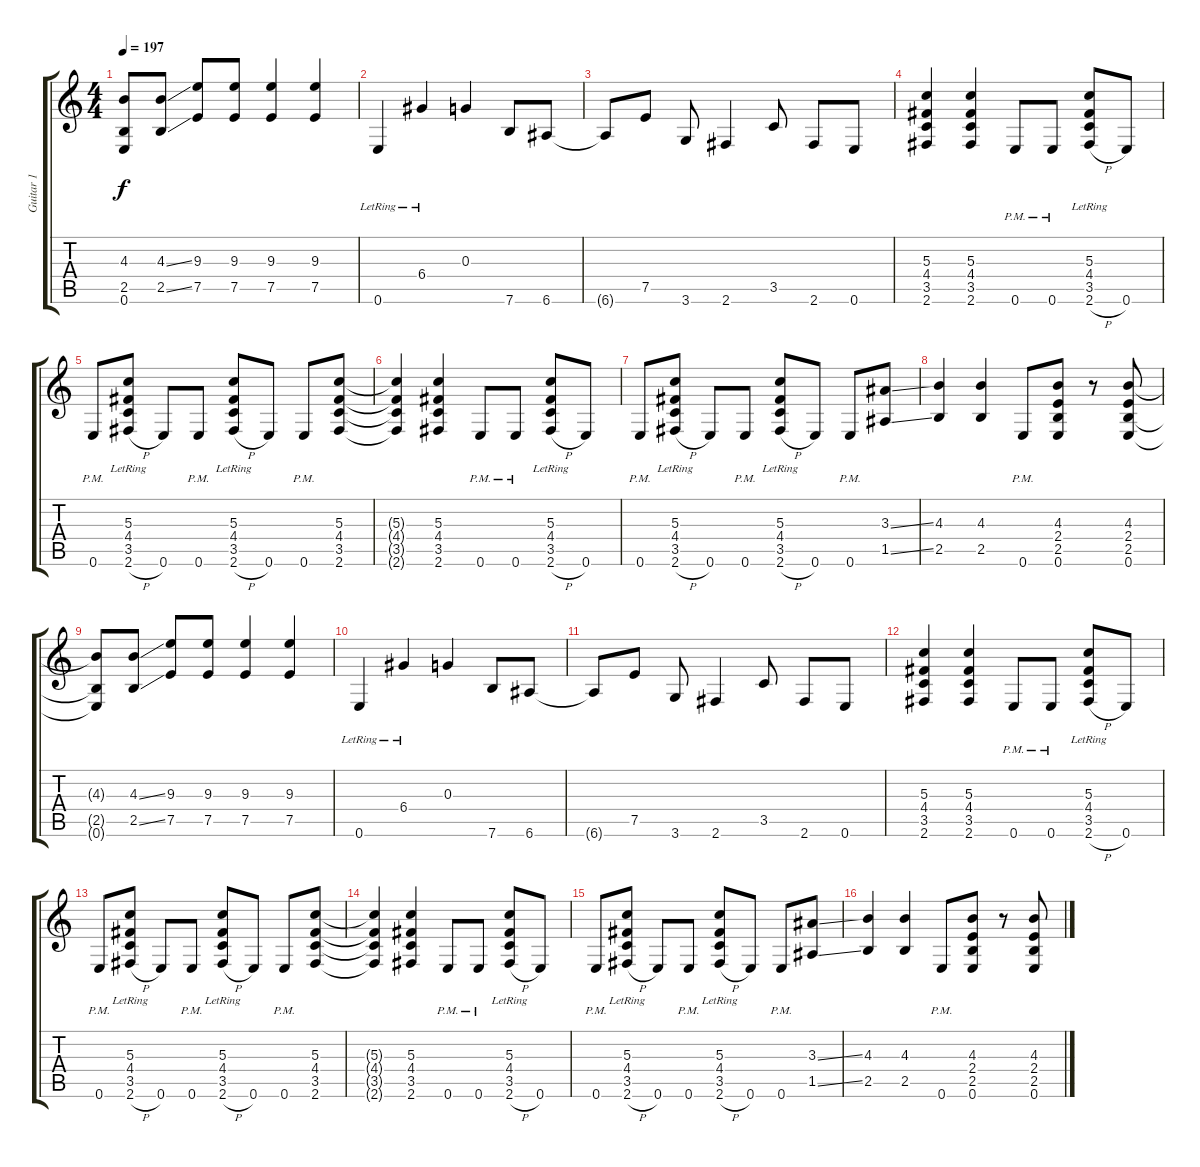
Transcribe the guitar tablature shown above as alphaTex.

\track ("Guitar 1" "Guitar 1") {instrument distortionguitar}
\staff {score tabs}
\tuning (E4 B3 G3 D3 A2 E2) {hide}
\ts (4 4)
\tempo 197
\clef g2
\ks c
(4.3{t} 2.5{t} 0.6{t}).8{dy f} (4.3{ss} 2.5{ss}).8 (9.3 7.5).8 (9.3 7.5).8 (9.3 7.5).4 (9.3 7.5).4 |
0.6{lr}.4 6.4{lr}.4 0.3.4 7.6.8 6.6.8 |
6.6{t}.8 7.5.8 3.6.8 2.6.4 3.5.8 2.6.8 0.6.8 |
(5.3 4.4 3.5 2.6).4 (5.3 4.4 3.5 2.6).4 0.6{pm}.8 0.6{pm}.8 (5.3{lr} 4.4{lr} 3.5{lr} 2.6{h}).8 0.6.8 |
0.6{pm}.8 (5.3{lr} 4.4{lr} 3.5{lr} 2.6{h}).8 0.6.8 0.6{pm}.8 (5.3{lr} 4.4{lr} 3.5{lr} 2.6{h}).8 0.6.8 0.6{pm}.8 (5.3 4.4 3.5 2.6).8 |
(5.3{t} 4.4{t} 3.5{t} 2.6{t}).4 (5.3 4.4 3.5 2.6).4 0.6{pm}.8 0.6{pm}.8 (5.3{lr} 4.4{lr} 3.5{lr} 2.6{h}).8 0.6.8 |
0.6{pm}.8 (5.3{lr} 4.4{lr} 3.5{lr} 2.6{h}).8 0.6.8 0.6{pm}.8 (5.3{lr} 4.4{lr} 3.5{lr} 2.6{h}).8 0.6.8 0.6{pm}.8 (3.3{ss} 1.5{ss}).8 |
(4.3 2.5).4 (4.3 2.5).4 0.6{pm}.8 (4.3 2.4 2.5 0.6).8 r.8 (4.3 2.4 2.5 0.6).8 |
(4.3{t} 2.5{t} 0.6{t}).8 (4.3{ss} 2.5{ss}).8 (9.3 7.5).8 (9.3 7.5).8 (9.3 7.5).4 (9.3 7.5).4 |
0.6{lr}.4 6.4{lr}.4 0.3.4 7.6.8 6.6.8 |
6.6{t}.8 7.5.8 3.6.8 2.6.4 3.5.8 2.6.8 0.6.8 |
(5.3 4.4 3.5 2.6).4 (5.3 4.4 3.5 2.6).4 0.6{pm}.8 0.6{pm}.8 (5.3{lr} 4.4{lr} 3.5{lr} 2.6{h}).8 0.6.8 |
0.6{pm}.8 (5.3{lr} 4.4{lr} 3.5{lr} 2.6{h}).8 0.6.8 0.6{pm}.8 (5.3{lr} 4.4{lr} 3.5{lr} 2.6{h}).8 0.6.8 0.6{pm}.8 (5.3 4.4 3.5 2.6).8 |
(5.3{t} 4.4{t} 3.5{t} 2.6{t}).4 (5.3 4.4 3.5 2.6).4 0.6{pm}.8 0.6{pm}.8 (5.3{lr} 4.4{lr} 3.5{lr} 2.6{h}).8 0.6.8 |
0.6{pm}.8 (5.3{lr} 4.4{lr} 3.5{lr} 2.6{h}).8 0.6.8 0.6{pm}.8 (5.3{lr} 4.4{lr} 3.5{lr} 2.6{h}).8 0.6.8 0.6{pm}.8 (3.3{ss} 1.5{ss}).8 |
(4.3 2.5).4 (4.3 2.5).4 0.6{pm}.8 (4.3 2.4 2.5 0.6).8 r.8 (4.3 2.4 2.5 0.6).8
